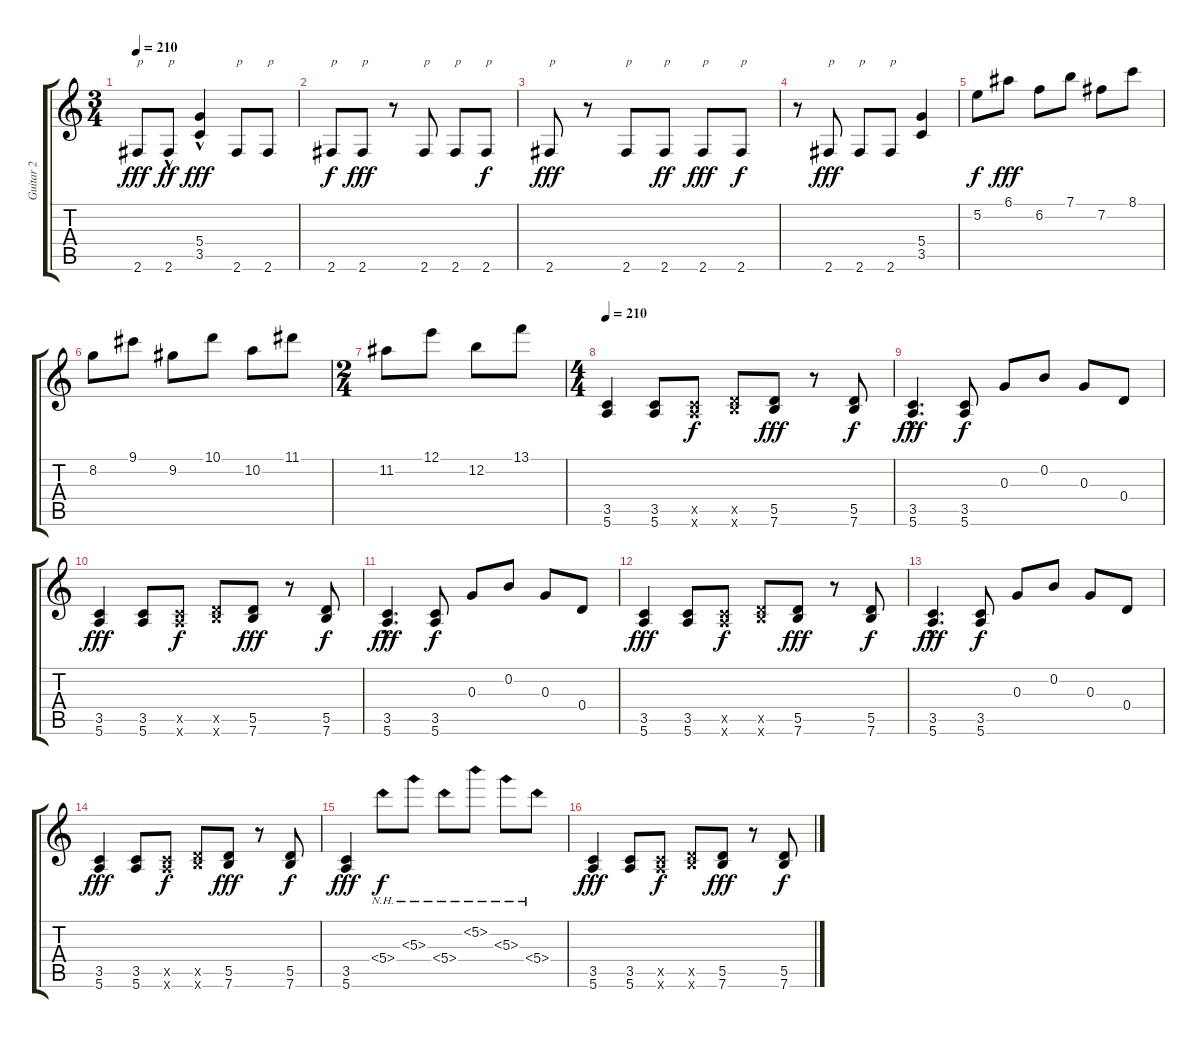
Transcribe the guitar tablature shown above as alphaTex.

\track ("Guitar 2" "Guitar 2") {instrument distortionguitar}
\staff {score tabs}
\tuning (E4 B3 G3 D3 A2 E2) {hide}
\ts (3 4)
\tempo 210
\clef g2
\ks c
2.6.8{txt "p" dy fff} 2.6{hac}.8{txt "p" dy ff} (5.4 3.5{hac}).4{dy fff} 2.6.8{txt "p"} 2.6.8{txt "p"} |
2.6.8{txt "p" dy f} 2.6.8{txt "p" dy fff} r.8 2.6.8{txt "p"} 2.6.8{txt "p"} 2.6.8{txt "p" dy f} |
2.6.8{txt "p" dy fff} r.8 2.6.8{txt "p"} 2.6.8{txt "p" dy ff} 2.6.8{txt "p" dy fff} 2.6.8{txt "p" dy f} |
r.8 2.6.8{txt "p" dy fff} 2.6.8{txt "p"} 2.6.8{txt "p"} (5.4 3.5).4 |
5.2.8{dy f} 6.1.8{dy fff} 6.2.8 7.1.8 7.2.8 8.1.8 |
8.2.8 9.1.8 9.2.8 10.1.8 10.2.8 11.1.8 |
\ts (2 4)
11.2.8 12.1.8 12.2.8 13.1.8 |
\ts (4 4)
\tempo 210
(3.5 5.6).4 (3.5 5.6).8 (3.5{x} 5.6{x}).8{dy f} (5.5{x} 7.6{x}).8 (5.5 7.6).8{dy fff} r.8 (5.5 7.6).8{dy f} |
(3.5{hac} 5.6{hac}).4{d dy fff} (3.5 5.6).8{dy f} 0.3.8 0.2.8 0.3.8 0.4.8 |
(3.5 5.6).4{dy fff} (3.5 5.6).8 (3.5{x} 5.6{x}).8{dy f} (5.5{x} 7.6{x}).8 (5.5 7.6).8{dy fff} r.8 (5.5 7.6).8{dy f} |
(3.5{hac} 5.6{hac}).4{d dy fff} (3.5 5.6).8{dy f} 0.3.8 0.2.8 0.3.8 0.4.8 |
(3.5 5.6).4{dy fff} (3.5 5.6).8 (3.5{x} 5.6{x}).8{dy f} (5.5{x} 7.6{x}).8 (5.5 7.6).8{dy fff} r.8 (5.5 7.6).8{dy f} |
(3.5{hac} 5.6{hac}).4{d dy fff} (3.5 5.6).8{dy f} 0.3.8 0.2.8 0.3.8 0.4.8 |
(3.5 5.6).4{dy fff} (3.5 5.6).8 (3.5{x} 5.6{x}).8{dy f} (5.5{x} 7.6{x}).8 (5.5 7.6).8{dy fff} r.8 (5.5 7.6).8{dy f} |
(3.5 5.6).4{dy fff} 5.4{nh}.8{dy f} 5.3{nh}.8 5.4{nh}.8 5.2{nh}.8 5.3{nh}.8 5.4{nh}.8 |
(3.5 5.6).4{dy fff} (3.5 5.6).8 (3.5{x} 5.6{x}).8{dy f} (5.5{x} 7.6{x}).8 (5.5 7.6).8{dy fff} r.8 (5.5 7.6).8{dy f}
